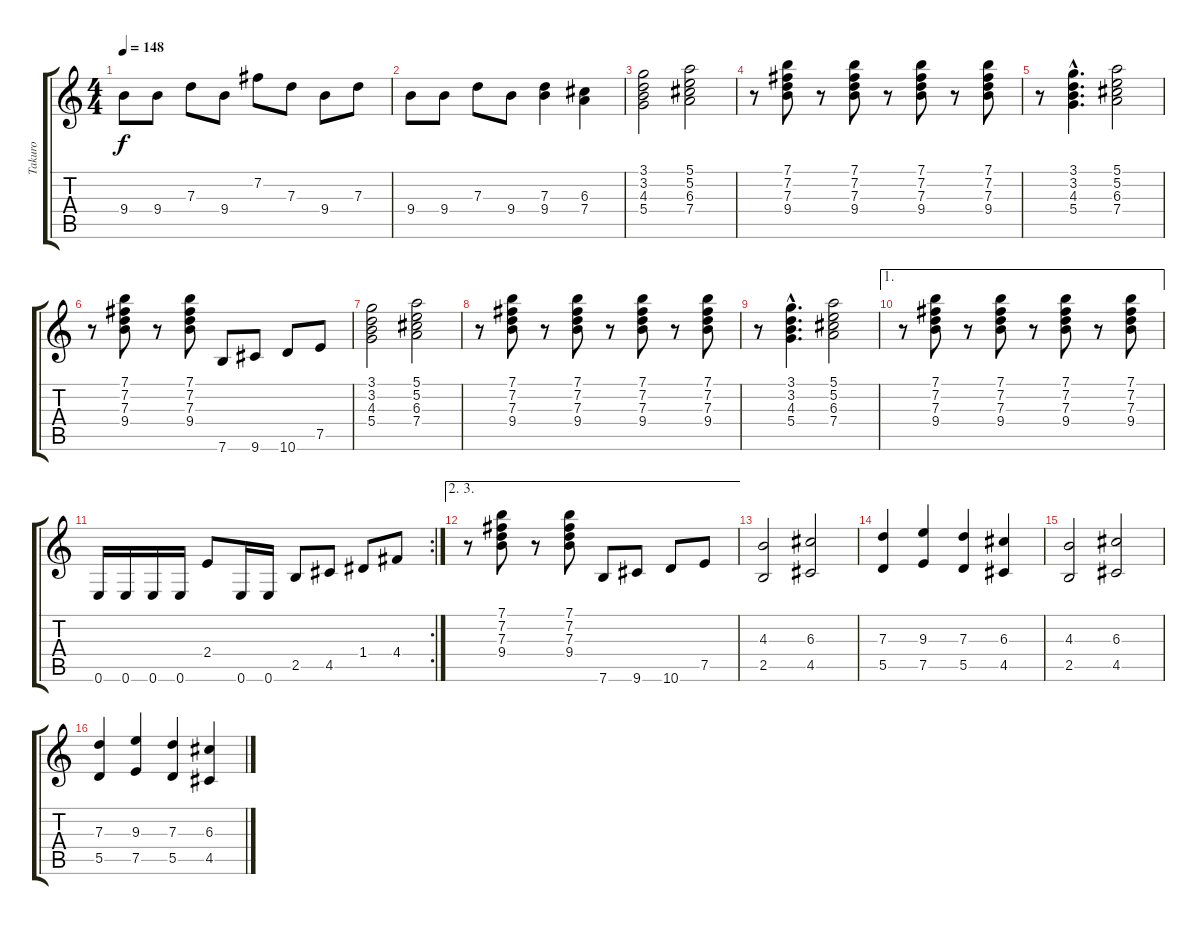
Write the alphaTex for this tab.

\track ("Takuro" "Takuro") {instrument distortionguitar}
\staff {score tabs}
\tuning (E4 B3 G3 D3 A2 E2) {hide}
\ts (4 4)
\tempo 148
\clef g2
\ks c
9.4.8{dy f} 9.4.8 7.3.8 9.4.8 7.2.8 7.3.8 9.4.8 7.3.8 |
9.4.8 9.4.8 7.3.8 9.4.8 (7.3 9.4).4 (6.3 7.4).4 |
(3.1 3.2 4.3 5.4).2 (5.1 5.2 6.3 7.4).2 |
r.8 (7.1 7.2 7.3 9.4).8 r.8 (7.1 7.2 7.3 9.4).8 r.8 (7.1 7.2 7.3 9.4).8 r.8 (7.1 7.2 7.3 9.4).8 |
r.8 (3.1{hac} 3.2{hac} 4.3{hac} 5.4{hac}).4{d} (5.1 5.2 6.3 7.4).2 |
r.8 (7.1 7.2 7.3 9.4).8 r.8 (7.1 7.2 7.3 9.4).8 7.6.8 9.6.8 10.6.8 7.5.8 |
(3.1 3.2 4.3 5.4).2 (5.1 5.2 6.3 7.4).2 |
r.8 (7.1 7.2 7.3 9.4).8 r.8 (7.1 7.2 7.3 9.4).8 r.8 (7.1 7.2 7.3 9.4).8 r.8 (7.1 7.2 7.3 9.4).8 |
r.8 (3.1{hac} 3.2{hac} 4.3{hac} 5.4{hac}).4{d} (5.1 5.2 6.3 7.4).2 |
\ae 1
r.8 (7.1 7.2 7.3 9.4).8 r.8 (7.1 7.2 7.3 9.4).8 r.8 (7.1 7.2 7.3 9.4).8 r.8 (7.1 7.2 7.3 9.4).8 |
\rc 2
0.6.16 0.6.16 0.6.16 0.6.16 2.4.8 0.6.16 0.6.16 2.5.8 4.5.8 1.4.8 4.4.8 |
\ae (2 3)
r.8 (7.1 7.2 7.3 9.4).8 r.8 (7.1 7.2 7.3 9.4).8 7.6.8 9.6.8 10.6.8 7.5.8 |
(4.3 2.5).2 (6.3 4.5).2 |
(7.3 5.5).4 (9.3 7.5).4 (7.3 5.5).4 (6.3 4.5).4 |
(4.3 2.5).2 (6.3 4.5).2 |
(7.3 5.5).4 (9.3 7.5).4 (7.3 5.5).4 (6.3 4.5).4
